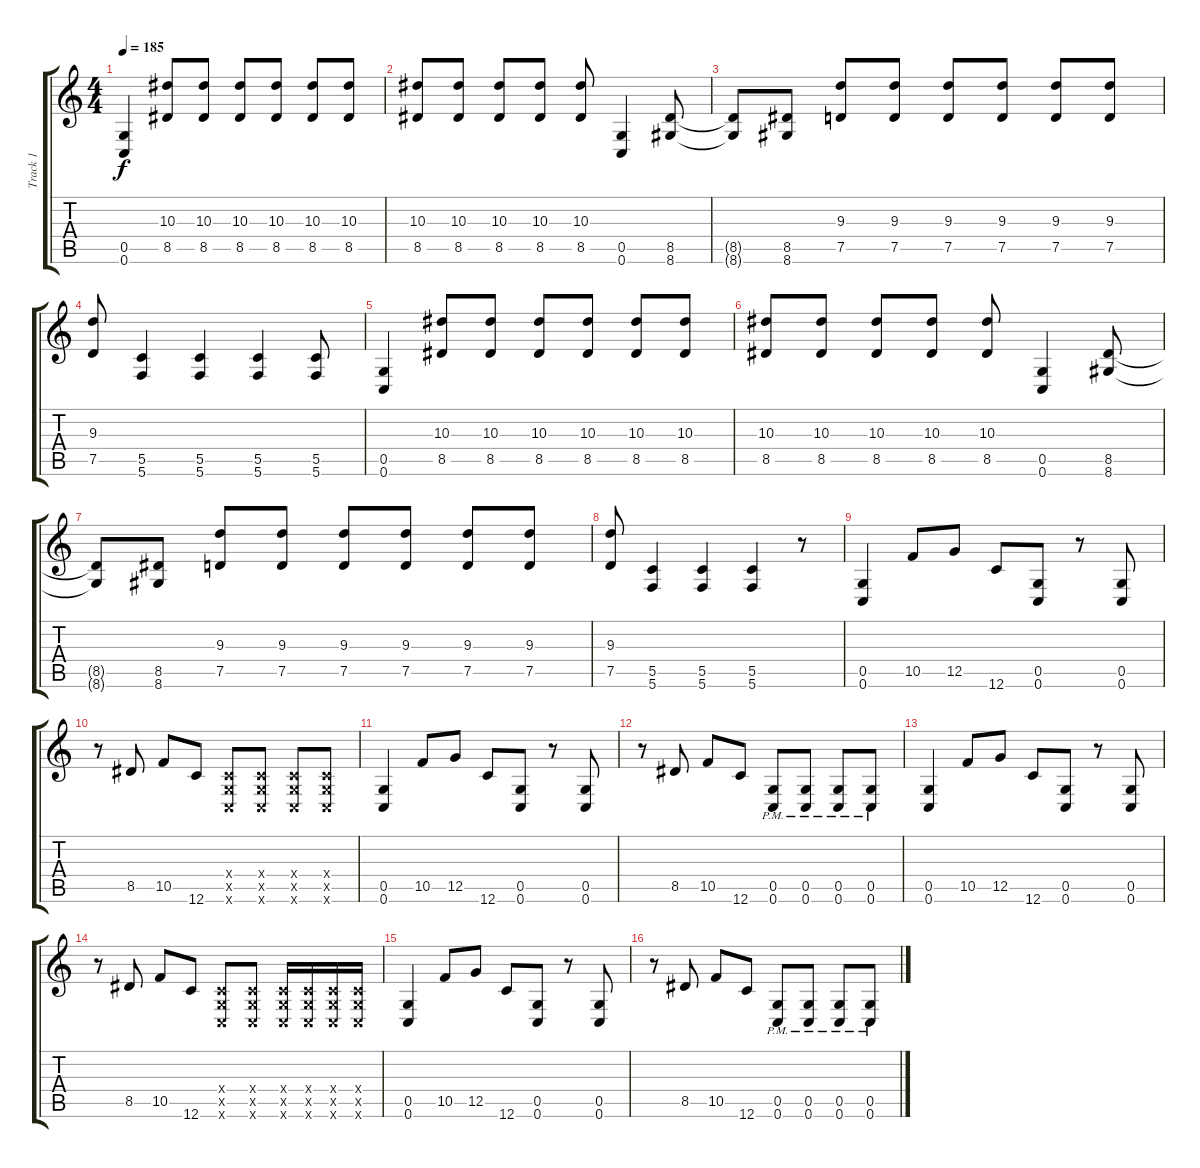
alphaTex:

\track ("Track 1" "Track 1") {instrument distortionguitar}
\staff {score tabs}
\tuning (D4 A3 F3 C3 G2 C2) {hide}
\ts (4 4)
\tempo 185
\clef g2
\ks c
(0.5 0.6).4{dy f} (10.3 8.5).8 (10.3 8.5).8 (10.3 8.5).8 (10.3 8.5).8 (10.3 8.5).8 (10.3 8.5).8 |
(10.3 8.5).8 (10.3 8.5).8 (10.3 8.5).8 (10.3 8.5).8 (10.3 8.5).8 (0.5 0.6).4 (8.5 8.6).8 |
(8.5{t} 8.6{t}).8 (8.5 8.6).8 (9.3 7.5).8 (9.3 7.5).8 (9.3 7.5).8 (9.3 7.5).8 (9.3 7.5).8 (9.3 7.5).8 |
(9.3 7.5).8 (5.5 5.6).4 (5.5 5.6).4 (5.5 5.6).4 (5.5 5.6).8 |
(0.5 0.6).4 (10.3 8.5).8 (10.3 8.5).8 (10.3 8.5).8 (10.3 8.5).8 (10.3 8.5).8 (10.3 8.5).8 |
(10.3 8.5).8 (10.3 8.5).8 (10.3 8.5).8 (10.3 8.5).8 (10.3 8.5).8 (0.5 0.6).4 (8.5 8.6).8 |
(8.5{t} 8.6{t}).8 (8.5 8.6).8 (9.3 7.5).8 (9.3 7.5).8 (9.3 7.5).8 (9.3 7.5).8 (9.3 7.5).8 (9.3 7.5).8 |
(9.3 7.5).8 (5.5 5.6).4 (5.5 5.6).4 (5.5 5.6).4 r.8 |
(0.5 0.6).4 10.5.8 12.5.8 12.6.8 (0.5 0.6).8 r.8 (0.5 0.6).8 |
r.8 8.5.8 10.5.8 12.6.8 (0.4{x} 0.5{x} 0.6{x}).8 (0.4{x} 0.5{x} 0.6{x}).8 (0.4{x} 0.5{x} 0.6{x}).8 (0.4{x} 0.5{x} 0.6{x}).8 |
(0.5 0.6).4 10.5.8 12.5.8 12.6.8 (0.5 0.6).8 r.8 (0.5 0.6).8 |
r.8 8.5.8 10.5.8 12.6.8 (0.5{pm} 0.6{pm}).8 (0.5{pm} 0.6{pm}).8 (0.5{pm} 0.6{pm}).8 (0.5{pm} 0.6{pm}).8 |
(0.5 0.6).4 10.5.8 12.5.8 12.6.8 (0.5 0.6).8 r.8 (0.5 0.6).8 |
r.8 8.5.8 10.5.8 12.6.8 (0.4{x} 0.5{x} 0.6{x}).8 (0.4{x} 0.5{x} 0.6{x}).8 (0.4{x} 0.5{x} 0.6{x}).16 (0.4{x} 0.5{x} 0.6{x}).16 (0.4{x} 0.5{x} 0.6{x}).16 (0.4{x} 0.5{x} 0.6{x}).16 |
(0.5 0.6).4 10.5.8 12.5.8 12.6.8 (0.5 0.6).8 r.8 (0.5 0.6).8 |
r.8 8.5.8 10.5.8 12.6.8 (0.5{pm} 0.6{pm}).8 (0.5{pm} 0.6{pm}).8 (0.5{pm} 0.6{pm}).8 (0.5{pm} 0.6{pm}).8
